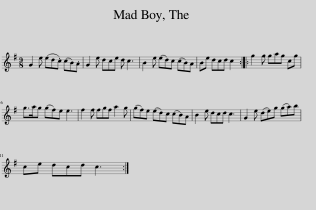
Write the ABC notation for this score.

X:1
L:1/8
M:9/8
I:linebreak $
K:G
V:1 treble
V:1
 G2 e (ed.c) (cB).A | G2 e dce d c3 | B2 e (ed)c (cB)A | Be dcd c2 :: g2 g gag cg |$ %5
 g>ag (gf)e e3 | f2 f fgf a2 g | (gf)e (ed)c (cB)A | B2 e dcd c3 | G2 e (de)g (ga)b |$ %10
 ce dcd c3 :| %11
